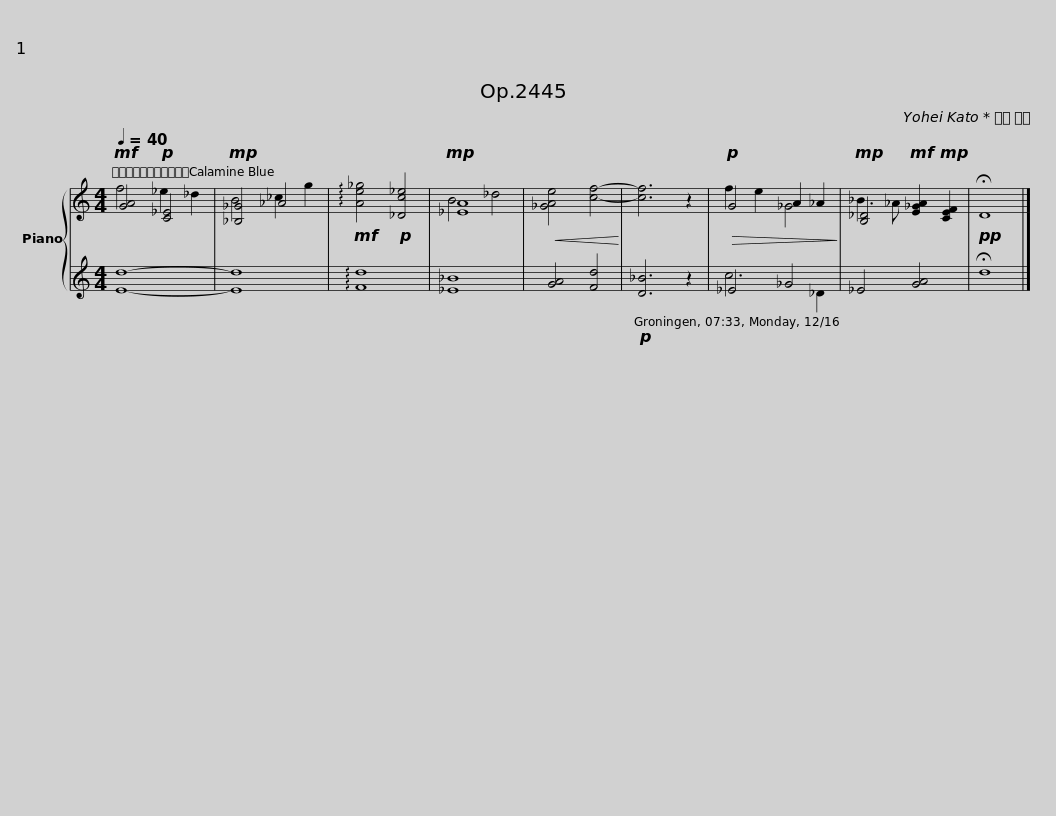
X:1
%%score { ( 1 2 ) | ( 3 4 ) }
L:1/8
Q:1/4=40
M:4/4
I:linebreak $
K:C
V:1 treble+15
V:2 treble+15
V:3 treble
V:4 treble
V:1
!mf! [GA]4!p! [C_E]4 |!mp! [_B,_G]4 _A4 |!mf! !arpeggio![Ae_g]4!p! [_Dc_e]4 |!mp! [_EA]8 |!<(! [_GAe]4 [cf]4-!<)! |$ %5
 [cf]6 z2 |!p!!>(! G4 A2 _A2!>)! |!mp! [B,_D]4!mf! [E_GA]2!mp! [CEF]2 |!pp! !fermata!D8 |] %9
V:2
 f4 _e2 _d2 | B4 _c2 g2 | x8 | B4 _d4 | x8 |$ %5
 x8 | f2 e2 _G4 | _B3 _A- x4 | x8 |] %9
V:3
 [Ed]8- | [Ed]8 | !arpeggio![Fd]8 | [_E_B]8 | [GA]4 [Fd]4 |$ %5
!p! [D_B]6 z2 | _E4 _G4 | _E4 [GA]4 | !fermata!d8 |] %9
V:4
 x8 | x8 | x8 | x8 | x8 |$ %5
 x8 | c6 _D2 | x8 | x8 |] %9
